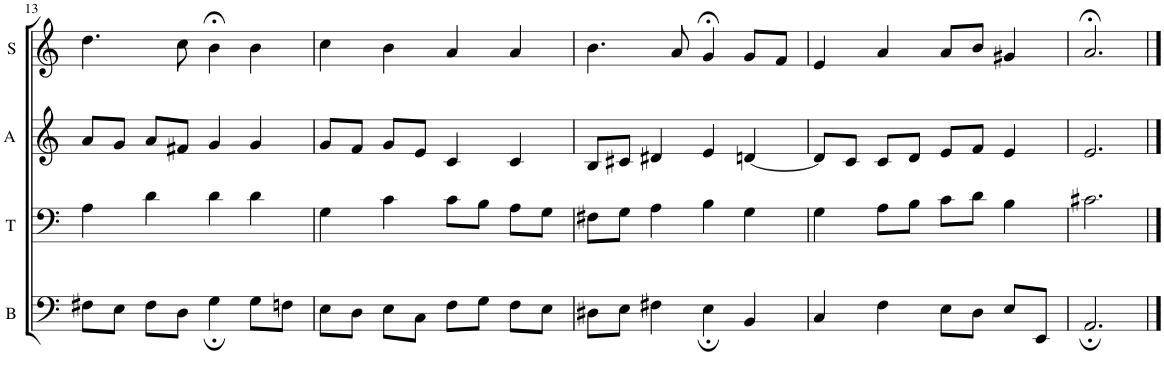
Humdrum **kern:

**kern	**kern	**kern	**kern
*part4	*part3	*part2	*part1
*staff4	*staff3	*staff2	*staff1
*I"B	*I"T	*I"A	*I"S
*I'B	*I'T	*I'A	*I'S
!!LO:PB:g=z
*clefF4	*clefF4	*clefG2	*clefG2
*k[]	*k[]	*k[]	*k[]
*M4/4	*M4/4	*M4/4	*M4/4
=13	=13	=13	=13
8F#X\L	4A\	8a/L	4.dd\
8E\J	.	8g/J	.
8F#\L	4d\	8a/L	.
8D\J	.	8f#X/J	8cc\
4G;\	4d\	4g/	4b;<\
8G\L	4d\	4g/	4b\
8Fn\J	.	.	.
=14	=14	=14	=14
8E\L	4G\	8g/L	4cc\
8D\J	.	8f/J	.
8E\L	4c\	8g/L	4b\
8C\J	.	8e/J	.
8F\L	8c\L	4c/	4a/
8G\J	8B\J	.	.
8F\L	8A\L	4c/	4a/
8E\J	8G\J	.	.
=15	=15	=15	=15
8D#X\L	8F#X\L	8B/L	4.b\
8E\J	8G\J	8c#X/J	.
4F#X\	4A\	4d#X/	.
.	.	.	8a/
4E;\	4B\	4e/	4g;</
4BB/	4G\	[4dn/	8g/L
.	.	.	8f/J
=16	=16	=16	=16
4C/	4G\	8d/L]	4e/
.	.	8c/J	.
4F\	8A\L	8c/L	4a/
.	8B\J	8d/J	.
8E\L	8c\L	8e/L	8a/L
8D\J	8d\J	8f/J	8b/J
8E/L	4B\	4e/	4g#X/
8EE/J	.	.	.
=17	=17	=17	=17
2.AA;/	2.c#X\	2.e/	2.a;</
==	==	==	==
*-	*-	*-	*-
